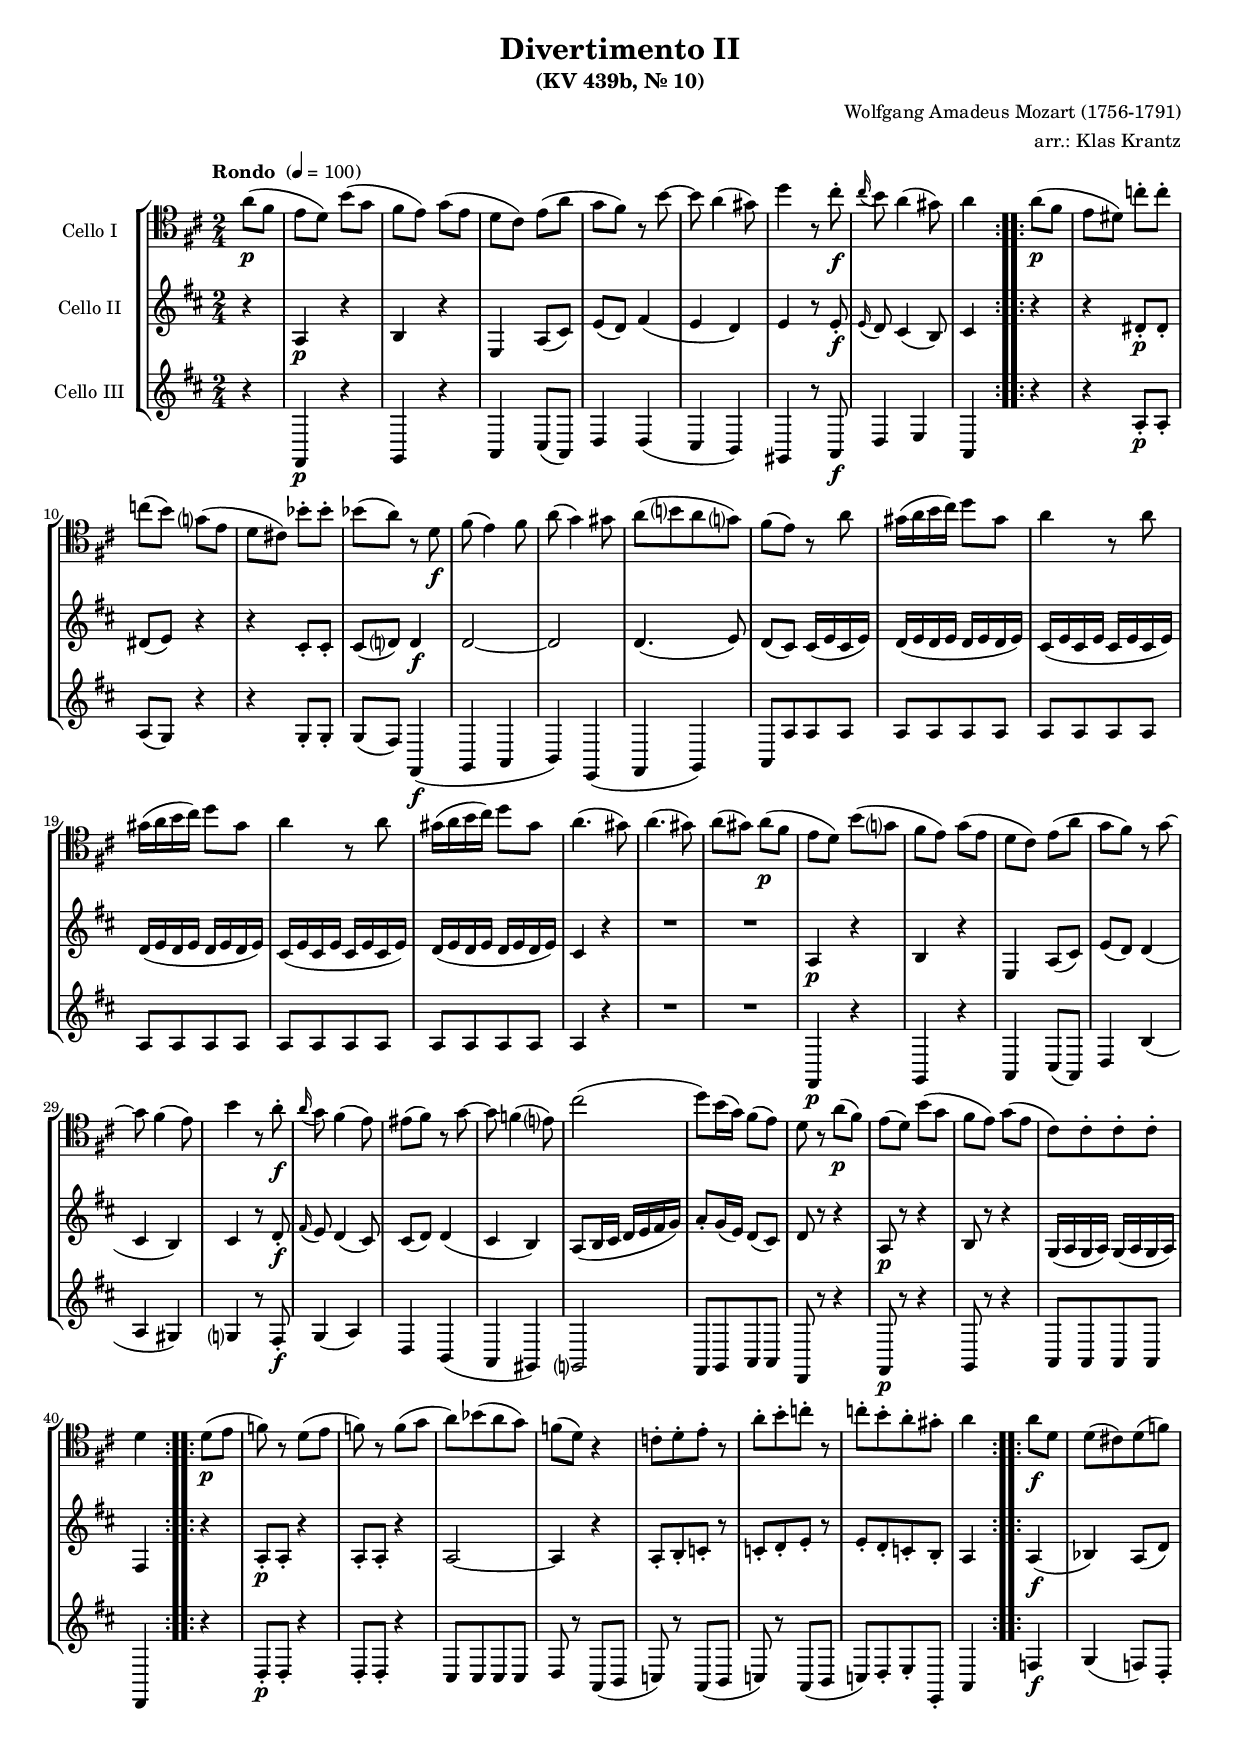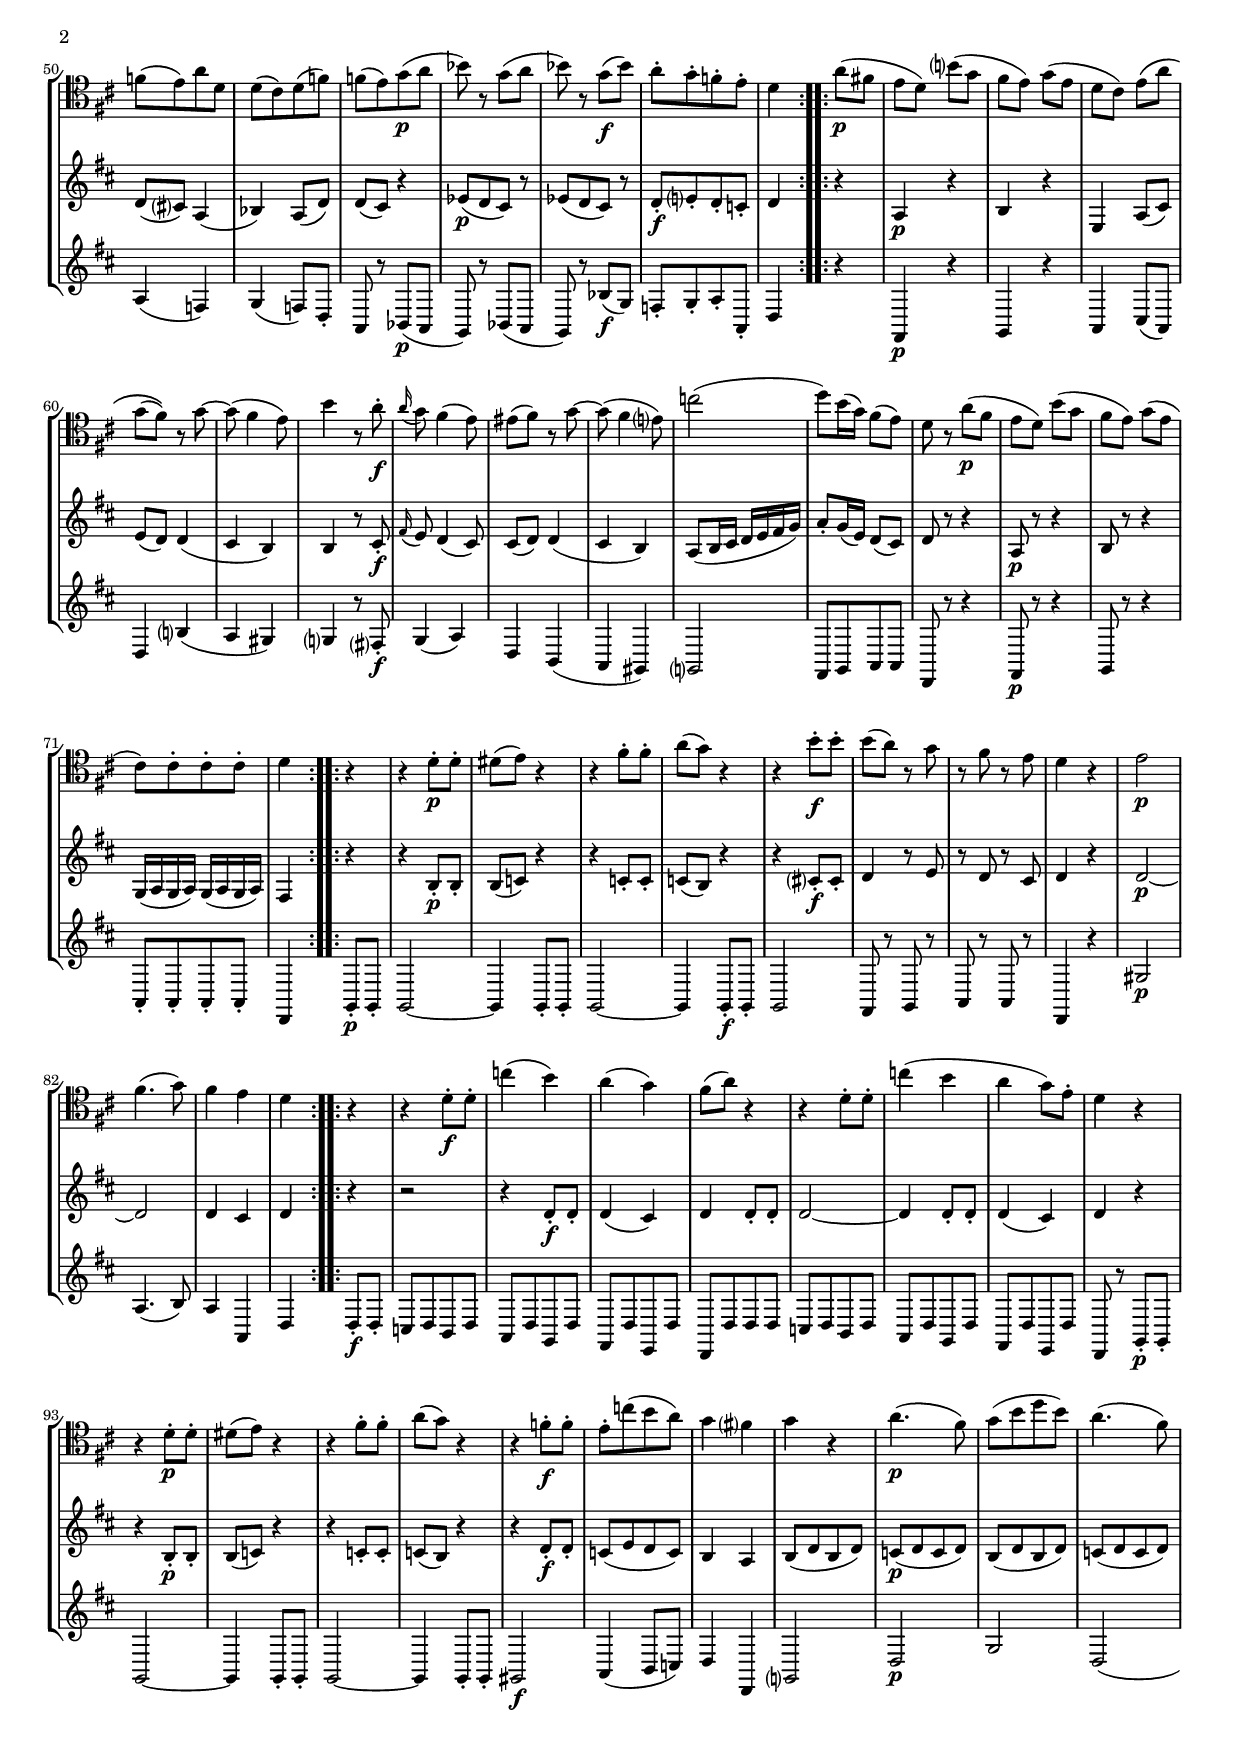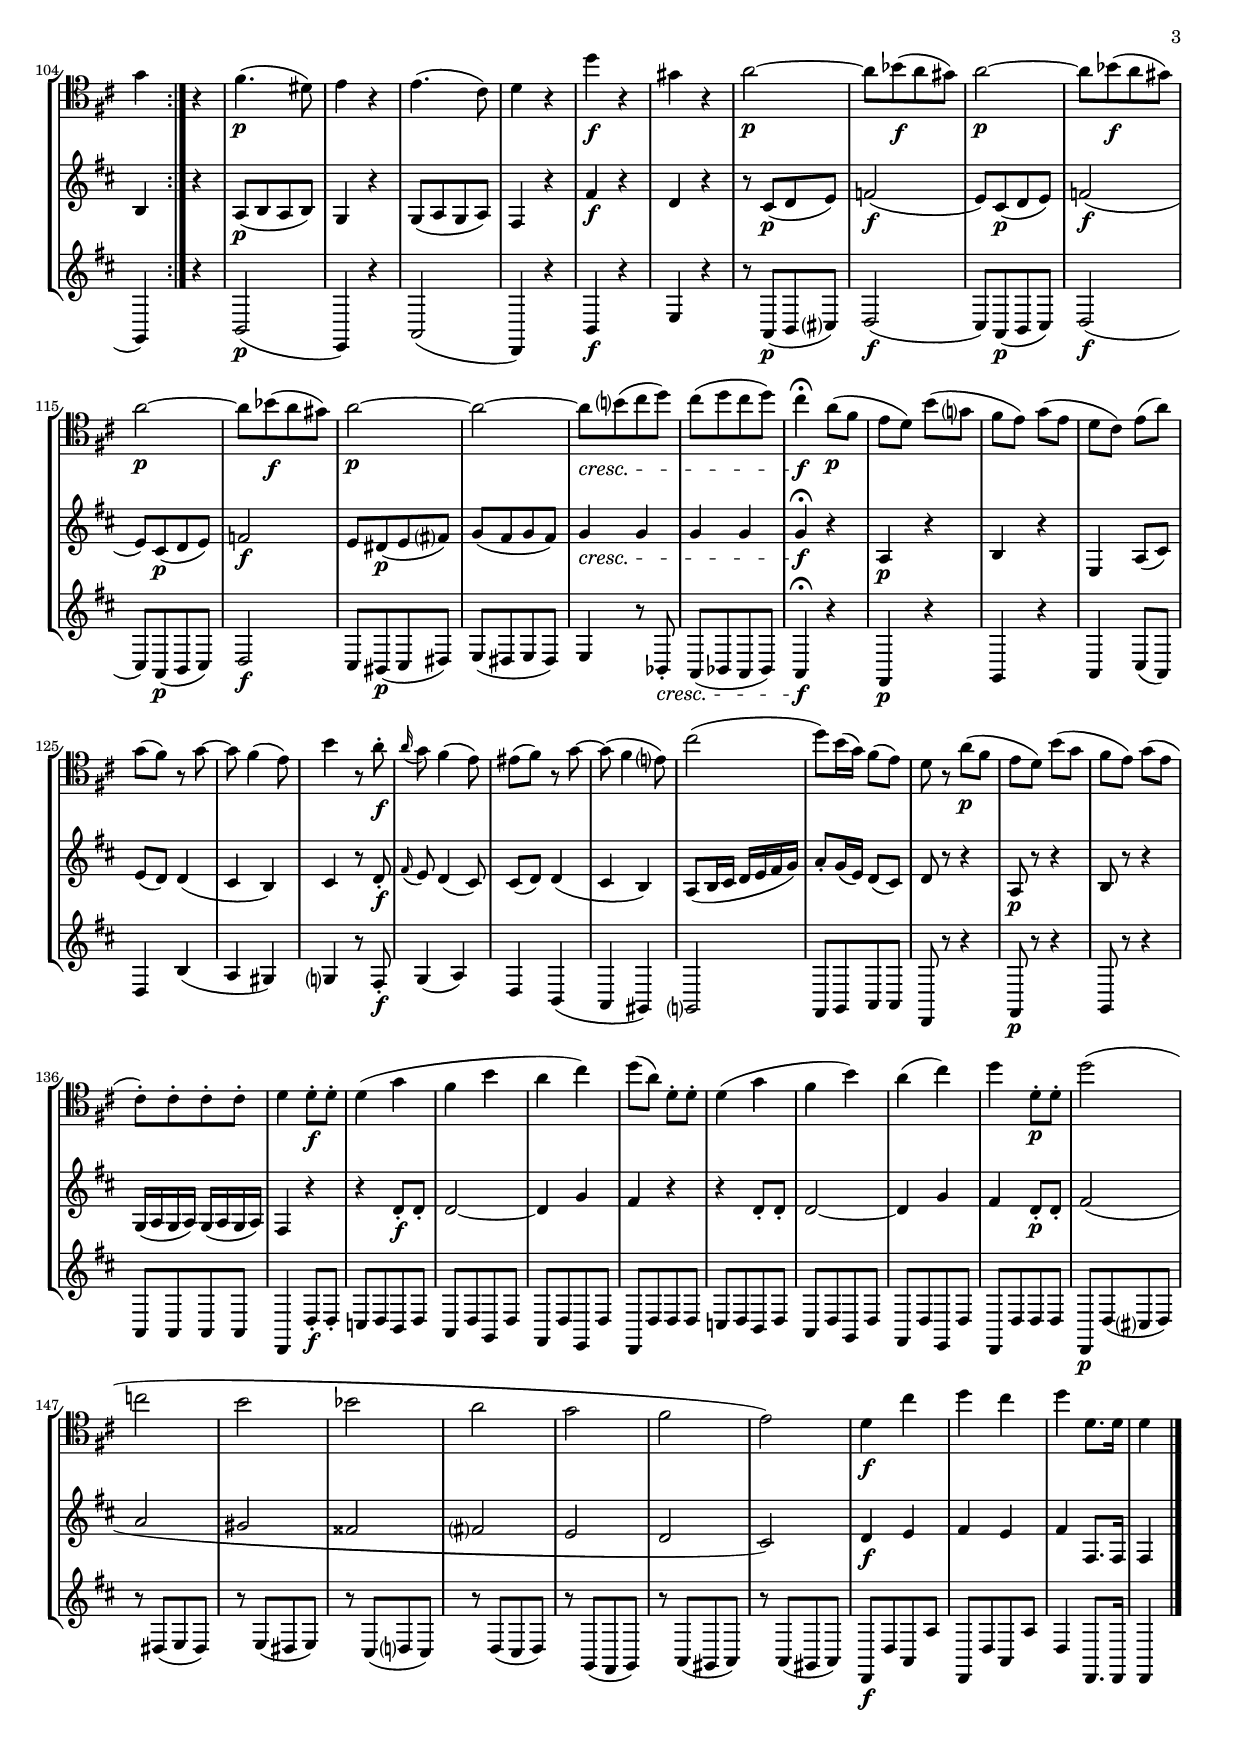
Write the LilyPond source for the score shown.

\version "2.14.2"
\include "deutsch.ly"

#(set-global-staff-size 16.25)

\header {
  title = "Divertimento II"
  subtitle = "(KV 439b, Nr. 10)"
  composer = "Wolfgang Amadeus Mozart (1756-1791)"
  arranger = "arr.: Klas Krantz"
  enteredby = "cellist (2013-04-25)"
}

voiceconsts = {
  \key d \major
  \time 2/4
  \tempo "Rondo " 4=100
  %\numericTimeSignature
  \compressFullBarRests
}

%minstr = "harpsichord"
mihi = "clarinet"
%minstr = "accordion"
milo = "bassoon"

va = \relative c''' {
  \voiceconsts
  \clef "tenor"

  \repeat volta 2 {
    \partial 4 a8(\p fis
    e d) h'( g
    fis e) g( e
    d cis) e( a
    g fis) r h~
    h a4( gis8)
    d'4 r8 cis-.\f
    \appoggiatura cis16 h8 a4( gis8)

    a4
  }
  \repeat volta 2 {
    \partial 4 a8(\p fis
    e dis) c'-. c-.
    c( h) g?( e
    d cis!) b'-. b-.
    b( a) r d,\f
    fis( e4) fis8
    a( g4) gis8

    a[( h? a g?)]
    fis( e) r a
    gis16( a h cis) d8 gis,
    a4 r8 a
    gis16( a h cis) d8 gis,
    a4 r8 a
    gis16( a h cis) d8 gis,

    a4.( gis8)
    a4.( gis8)
    a( gis) a(\p fis
    e d) h'( g?
    fis e) g( e
    d cis) e( a
    g fis) r g~
    g fis4( e8)

    h'4 r8 a-.\f
    \appoggiatura a16 g8 fis4( e8)
    eis( fis) r g~
    g f4( e?8)
    cis'2(
    d8) h16( g) fis8( e)
    d r a'(\p fis)
    e( d) h'( g

    fis e) g( e
    cis)[ cis-. cis-. cis]-.
    d4
  }
  \repeat volta 2 {
    \partial 4 d8(\p e
    f) r d( e
    f) r f( g
    a)[ b( a g)]
    f( d) r4

    c8[-. d-. e]-. r
    a[-. h-. c]-. r
    c[-. h-. a-. gis]-.
    a4
  }
  \repeat volta 2 {
    \partial 4 a8\f d,
    d[( cis!) d( f)]
    f[( e) a d,]
    d[( cis) d( f)]

    f[( e) g(\p a]
    b) r g( a
    b) r g(\f b)
    a[-. g-. f-. e]-.
    d4
  }
  \repeat volta 2 {
    \partial 4 a'8(\p fis!
    e d) h'?( g
    fis e) g( e

    d cis) e\( a
    g( fis)\) r g~
    g( fis4 e8)
    h'4 r8 a-.\f
    \appoggiatura a16 g8 fis4( e8)
    eis( fis) r g~
    g( fis4 e?8)

    c'2(
    d8) h16( g) fis8( e)
    d r a'(\p fis
    e d) h'( g
    fis e) g( e
    cis)[ cis-. cis-. cis]-.
    d4
  }

  \repeat volta 2 {
    \partial 4 r
    r d8-.\p d-.
    dis( e) r4
    r fis8-. fis-.
    a( g) r4
    r h8-.\f h-.
    h( a) r g
    r fis r e
    d4 r

    e2\p
    fis4.( g8)
    fis4 e
    d
  }
  \repeat volta 2 {
    \partial 4 r
    r d8-.\f d-.
    c'4( h)
    a( g)
    fis8( a) r4
    r d,8-. d-.

    c'4( h
    a g8) e-.
    d4 r
    r d8-.\p d-.
    dis( e) r4
    r fis8-. fis-.
    a( g) r4
    r f8-.\f f-.
    e[-. c'( h a)]

    g4 fis?
    g r
    a4.(\p fis8)
    g[( h d h)]
    a4.( fis8)
    g4
  }
  \partial 4 r
  fis4.(\p dis8)
  e4 r
  e4.( cis8)
  d4 r

  d'\f r
  gis, r
  a2~\p
  a8[ b(\f a gis)]
  a2~\p
  a8[ b(\f a gis)]
  a2~\p
  a8[ b(\f a gis)]
  a2~\p

  a~
  a8[\cresc h?( cis d)]
  cis[( d cis d)]
  cis4\f\fermata a8(\p fis
  e d) h'( g?
  fis e) g( e
  d cis) e( a)
  g( fis) r g~

  g fis4( e8)
  h'4 r8 a-.\f
  \appoggiatura a16 g8 fis4( e8)
  eis( fis) r g~
  g( fis4 e?8)
  cis'2(
  d8) h16( g) fis8( e)

  d r a'(\p fis
  e d) h'( g
  fis e) g( e
  cis)[-. cis-. cis-. cis]-.
  d4 d8-.\f d-.
  d4( g
  fis h
  a cis)

  d8( a) d,-. d-.
  d4( g
  fis h)
  a( cis)
  d d,8-.\p d-.
  d'2(
  c
  h

  b
  a
  g
  fis
  e)
  d4\f cis'
  d cis
  d d,8. d16
  d4 \bar "|."
}

vb = \relative c'' {
  \voiceconsts

  \repeat volta 2 {
    \partial 4 r4
    a\p r
    h r
    e, a8( cis)
    e( d) fis4(
    e d)
    e r8 e-.\f
    \appoggiatura e16 d8 cis4( h8)

    cis4
  }
  \repeat volta 2 {
    \partial 4 r
    r dis8-.\p dis-.
    dis( e) r4
    r cis8-. cis-.
    cis( d?) d4\f
    d2~
    d

    d4.( e8)
    d( cis) cis16( e cis e)
    d( e d e d e d e)
    cis( e cis e cis e cis e)
    d( e d e d e d e)
    cis( e cis e cis e cis e)

    d( e d e d e d e)
    cis4 r
    R2*2
    a4\p r
    h r
    e, a8( cis)
    e( d) d4(
    cis h)

    cis r8 d-.\f
    \appoggiatura fis16 e8 d4( cis8)
    cis( d) d4(
    cis h)
    a8( h16 cis d e fis g)
    a8-. g16( e) d8( cis)
    d r r4
    a8\p r r4

    h8 r r4
    g16( a g a) g( a g a)
    fis4
  }
  \repeat volta 2 {
    \partial 4 r
    a8-.\p a-. r4
    a8-. a-. r4
    a2~
    a4 r

    a8[-. h-. c]-. r
    c[-. d-. e]-. r
    e[-. d-. c-. h]-.
    a4
  }
  \repeat volta 2 {
    \partial 4 a(\f
    b) a8( d)
    d( cis?) a4(
    b) a8( d)

    d( cis) r4
    es8[(\p d cis)] r
    es[( d cis)] r
    d[-.\f e?-. d-. c]-.
    d4
  }
  \repeat volta 2 {
    \partial 4 r
    a\p r
    h r

    e, a8( cis)
    e( d) d4(
    cis h)
    h r8 cis-.\f
    \appoggiatura fis16 e8 d4( cis8)
    cis( d) d4(
    cis h)

    a8( h16 cis d e fis g)
    a8-. g16( e) d8( cis)
    d r r4
    a8\p r r4
    h8 r r4
    g16( a g a) g( a g a)
    fis4
  }

  \repeat volta 2 {
    \partial 4 r
    r h8-.\p h-.
    h( c) r4
    r c8-. c-.
    c( h) r4
    r cis?8-.\f cis-.
    d4 r8 e
    r d r cis
    d4 r

    d2~\p
    d
    d4 cis
    d
  }
  \repeat volta 2 {
    \partial 4 r
    r2
    r4 d8-.\f d-.
    d4( cis)
    d d8-. d-.
    d2~

    d4 d8-. d-.
    d4( cis)
    d r
    r h8-.\p h-.
    h( c) r4
    r c8-. c-.
    c( h) r4
    r d8-.\f d-.
    c[( e d c)]

    h4 a
    h8[( d h d)]
    c[(\p d c d)]
    h[( d h d)]
    c[( d c d)]
    h4
  }
  \partial 4 r
  a8[(\p h a h)]
  g4 r
  g8[( a g a)]
  fis4 r

  fis'\f r
  d r
  r8 cis[(\p d e)]
  f2(\f
  e8)[ cis(\p d e)]
  f2(\f
  e8)[ cis(\p d e)]
  f2\f
  e8[ dis(\p e fis?)]

  g[( fis g fis)]
  g4\cresc g
  g g
  g\f\fermata r
  a,\p r
  h r
  e, a8( cis)
  e( d) d4(

  cis h)
  cis r8 d-.\f
  \appoggiatura fis16 e8 d4( cis8)
  cis( d) d4(
  cis h)
  a8( h16 cis d e fis g)
  a8-. g16( e) d8( cis)

  d r r4
  a8\p r r4
  h8 r r4
  g16( a g a) g( a g a)
  fis4 r
  r d'8-.\f d-.
  d2~
  d4 g

  fis r
  r d8-. d-.
  d2~
  d4 g
  fis d8-.\p d-.
  fis2(
  a
  gis

  fisis
  fis?
  e
  d
  cis)
  d4\f
  e
  fis e
  fis fis,8. fis16
  fis4 \bar "|."
}

vc = \relative c {
  \voiceconsts

  \repeat volta 2 {
    \partial 4 r4
    fis\p r
    g r
    a cis8( a)
    d4 d(
    cis h)
    gis r8 a\f
    d4 e

    a,
  }

  \repeat volta 2 {
    \partial 4 r
    r a'8-.\p a-.
    a( g) r4
    r g8-. g-.
    g( fis) fis,4(\f
    g a
    h) e,(

    fis g)
    a8[ a' a a]
    a[ a a a]
    a[ a a a]
    a[ a a a]
    a[ a a a]

    a[ a a a]
    a4 r
    R2*2
    fis,4\p r
    g r
    a cis8( a)
    d4 h'(
    a gis)

    g? r8 fis-.\f
    g4( a)
    d, h(
    a gis)
    g?2
    fis8[ g a a]
    d, r r4
    fis8\p r r4

    g8 r r4
    a8[ a a a]
    d,4
  }
  \repeat volta 2 {
    \partial 4 r
    d'8-.\p d-. r4
    d8-. d-. r4
    cis8[ cis cis cis]
    d r a( h

    c) r a( h
    c) r a( h
    c)[ d-. e-. e,]-.
    a4
  }
  \repeat volta 2 {
    \partial 4 f'\f
    g( f8) d-.
    a'4( f)
    g( f8) d-.

    a r b(\p a
    g) r b( a
    g) r b'(\f g)
    f[-. g-. a-. a,]-.
    d4
  }
  \repeat volta 2 {
    \partial 4 r
    fis,\p r
    g r

    a cis8( a)
    d4 h'?(
    a gis)
    g? r8 fis?-.\f
    g4( a)
    d, h(
    a gis)

    g?2
    fis8[ g a a]
    d, r r4
    fis8\p r r4
    g8 r r4
    a8[-. a-. a-. a]-.
    d,4
  }

  \repeat volta 2 {
    \partial 4 g8-.\p g-.
    g2~
    g4 g8-. g-.
    g2~
    g4 g8-.\f g-.
    g2
    fis8 r g r
    a r a r
    d,4 r

    gis'2\p
    a4.( h8)
    a4 a,
    d
  }
  \repeat volta 2 {
    \partial 4 d8-.\f d-.
    c[ d h d]
    a[ d g, d']
    fis,[ d' e, d']
    d,[ d' d d]
    c[ d h d]

    a[ d g, d']
    fis,[ d' e, d']
    d, r g-.\p g-.
    g2~
    g4 g8-. g-.
    g2~
    g4 g8-. g-.
    gis2\f
    a4( h8 c)

    d4 d,
    g?2
    d'\p
    g
    d(
    g,4)
  }
  \partial 4 r
  h2(\p
  e,4) r
  a2(
  d,4) r

  h'\f r
  e r
  r8 a,[(\p h cis?)]
  d2(\f
  cis8)[ a(\p h cis)]
  d2(\f
  cis8)[ a(\p h cis)]
  d2\f
  cis8[ his(\p cis dis)]  
 
  e[( dis e dis)]
  e4 r8 b-.\cresc
  a[( b a b)]
  a4\f\fermata r
  fis\p r
  g r
  a cis8( a)
  d4 h'(

  a gis)
  g? r8 fis-.\f
  g4( a)
  d, h(
  a gis)
  g?2
  fis8[ g a a]

  d, r r4
  fis8\p r r4
  g8 r r4
  a8[ a a a]
  d,4 d'8-.\f d-.
  c[ d h d]
  a[ d g, d']
  fis,[ d' e, d']
 
  d,[ d' d d]
  c[ d h d]
  a[ d g, d']
  fis,[ d' e, d']
  d,[ d' d d]
  d,[\p d'( cis? d)]
  r dis[( e dis)]
  r e[( dis e)]

  r cis[( d? cis)]
  r d[( cis d)]
  r g,[( fis g)]
  r a[( gis a)]
  r a[( gis a)]
  d,[\f d' a a']
  d,,[ d' a a']
  d,4 d,8. d16
  d4 \bar "|."
}


music = \new StaffGroup <<
      \new Staff {
	\set Staff.midiInstrument = \mihi
	\set Staff.instrumentName = #"Cello I"
	\transpose d d, { \va }
      }

      \new Staff {
	\set Staff.midiInstrument = \mihi
	\set Staff.instrumentName = #"Cello II"
	\transpose d d, { \vb }
      }

      \new Staff {
	\set Staff.midiInstrument = \milo
	\set Staff.instrumentName = #"Cello III"
	\transpose d d, { \vc }
      }
>>

\book {
  \score {
    \music
    \layout {}
  }

  \score {
    \unfoldRepeats \music

    \midi {
      \context {
        \Score
      }
    }
  }
}
